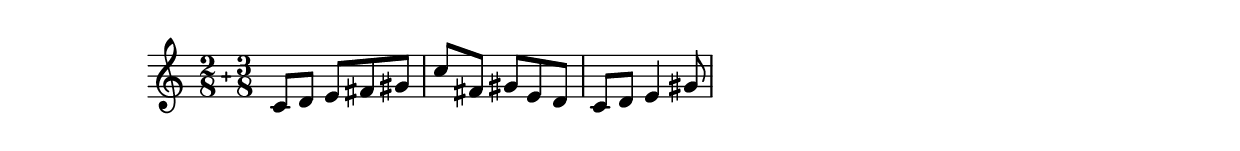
%% DO NOT EDIT this file manually; it is automatically
%% generated from LSR http://lsr.dsi.unimi.it
%% Make any changes in LSR itself, or in Documentation/snippets/new/ ,
%% and then run scripts/auxiliar/makelsr.py
%%
%% This file is in the public domain.
\version "2.17.11"

\header {
  lsrtags = "rhythms"

  texidoc = "
Odd 20th century time signatures (such as \\\"5/8\\\") can often be
played as compound time signatures (e.g. \\\"3/8 + 2/8\\\"), which
combine two or more inequal metrics. LilyPond can make such music quite
easy to read and play, by explicitly printing the compound time
signatures and adapting the automatic beaming behavior.

"
  doctitle = "Compound time signatures"
} % begin verbatim

#(define ((compound-time one two num) grob)
   (grob-interpret-markup grob
                          (markup #:override '(baseline-skip . 0) #:number
                                  (#:line ((#:column (one num))
                                           #:vcenter "+"
                                           (#:column (two num)))))))

\relative c' {
  \override Staff.TimeSignature.stencil = #(compound-time "2" "3" "8")
  \time 5/8
  \set Staff.beatStructure = #'(2 3)
  c8 d e fis gis
  c8 fis, gis e d
  c8 d e4 gis8
}
